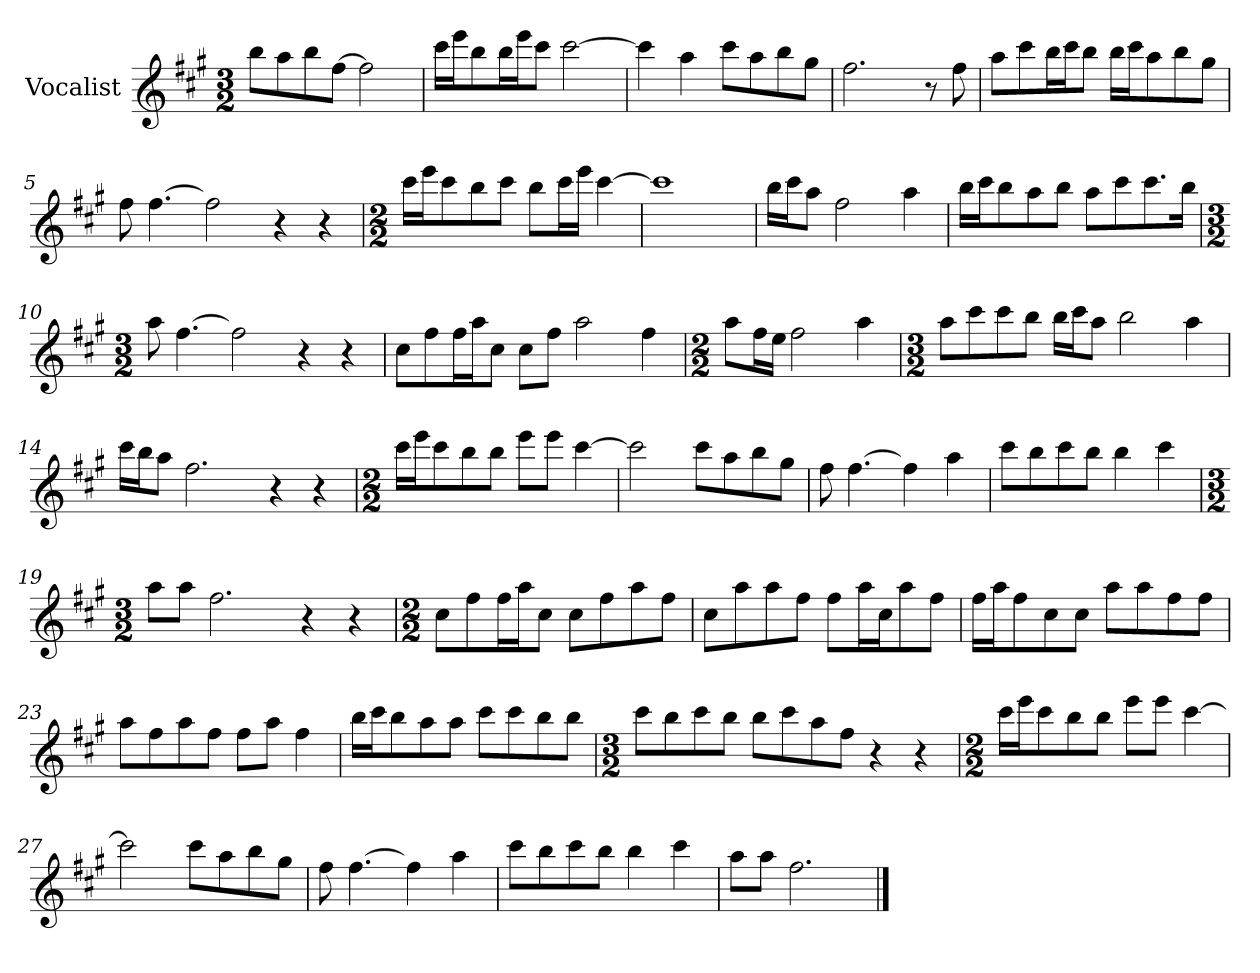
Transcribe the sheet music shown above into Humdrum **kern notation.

**kern
*part1
*staff1
*I"Vocalist
*k[f#c#g#]
*A:
*M3/2
=
8bbL
8aa
8bb
[8ff#J
2ff#]
=1
16ccc#LL
16eeeJ
8bb
16bbL
16eeeJ
8ccc#J
[2ccc#
=2
4ccc#]
4aa
8ccc#L
8aa
8bb
8gg#J
=3
2.ff#
8r
8ff#
=4
8aaL
8ccc#
16bbL
16ccc#J
8bbJ
16bbLL
16ccc#J
8aa
8bb
8gg#J
=5
8ff#
[4.ff#
2ff#]
4r
4r
=6
*M2/2
16ccc#LL
16eeeJ
8ccc#
8bb
8ccc#J
8bbL
16ccc#L
16eeeJJ
[4ccc#
=7
1ccc#]
=8
16bbLL
16ccc#J
8aaJ
2ff#
4aa
=9
16bbLL
16ccc#J
8bb
8aa
8bbJ
8aaL
8ccc#
8.ccc#
16bbJk
=10
*M3/2
8aa
[4.ff#
2ff#]
4r
4r
=11
8cc#L
8ff#
16ff#L
16aaJ
8cc#J
8cc#L
8ff#J
2aa
4ff#
=12
*M2/2
8aaL
16ff#L
16eeJJ
2ff#
4aa
=13
*M3/2
8aaL
8ccc#
8ccc#
8bbJ
16bbLL
16ccc#J
8aaJ
2bb
4aa
=14
16ccc#LL
16bbJ
8aaJ
2.ff#
4r
4r
=15
*M2/2
16ccc#LL
16eeeJ
8ccc#
8bb
8bbJ
8eeeL
8eeeJ
[4ccc#
=16
2ccc#]
8ccc#L
8aa
8bb
8gg#J
=17
8ff#
[4.ff#
4ff#]
4aa
=18
8ccc#L
8bb
8ccc#
8bbJ
4bb
4ccc#
=19
*M3/2
8aaL
8aaJ
2.ff#
4r
4r
=20
*M2/2
8cc#L
8ff#
16ff#L
16aaJ
8cc#J
8cc#L
8ff#
8aa
8ff#J
=21
8cc#L
8aa
8aa
8ff#J
8ff#L
16aaL
16cc#J
8aa
8ff#J
=22
16ff#LL
16aaJ
8ff#
8cc#
8cc#J
8aaL
8aa
8ff#
8ff#J
=23
8aaL
8ff#
8aa
8ff#J
8ff#L
8aaJ
4ff#
=24
16bbLL
16ccc#J
8bb
8aa
8aaJ
8ccc#L
8ccc#
8bb
8bbJ
=25
*M3/2
8ccc#L
8bb
8ccc#
8bbJ
8bbL
8ccc#
8aa
8ff#J
4r
4r
=26
*M2/2
16ccc#LL
16eeeJ
8ccc#
8bb
8bbJ
8eeeL
8eeeJ
[4ccc#
=27
2ccc#]
8ccc#L
8aa
8bb
8gg#J
=28
8ff#
[4.ff#
4ff#]
4aa
=29
8ccc#L
8bb
8ccc#
8bbJ
4bb
4ccc#
=30
8aaL
8aaJ
2.ff#
==
*-
